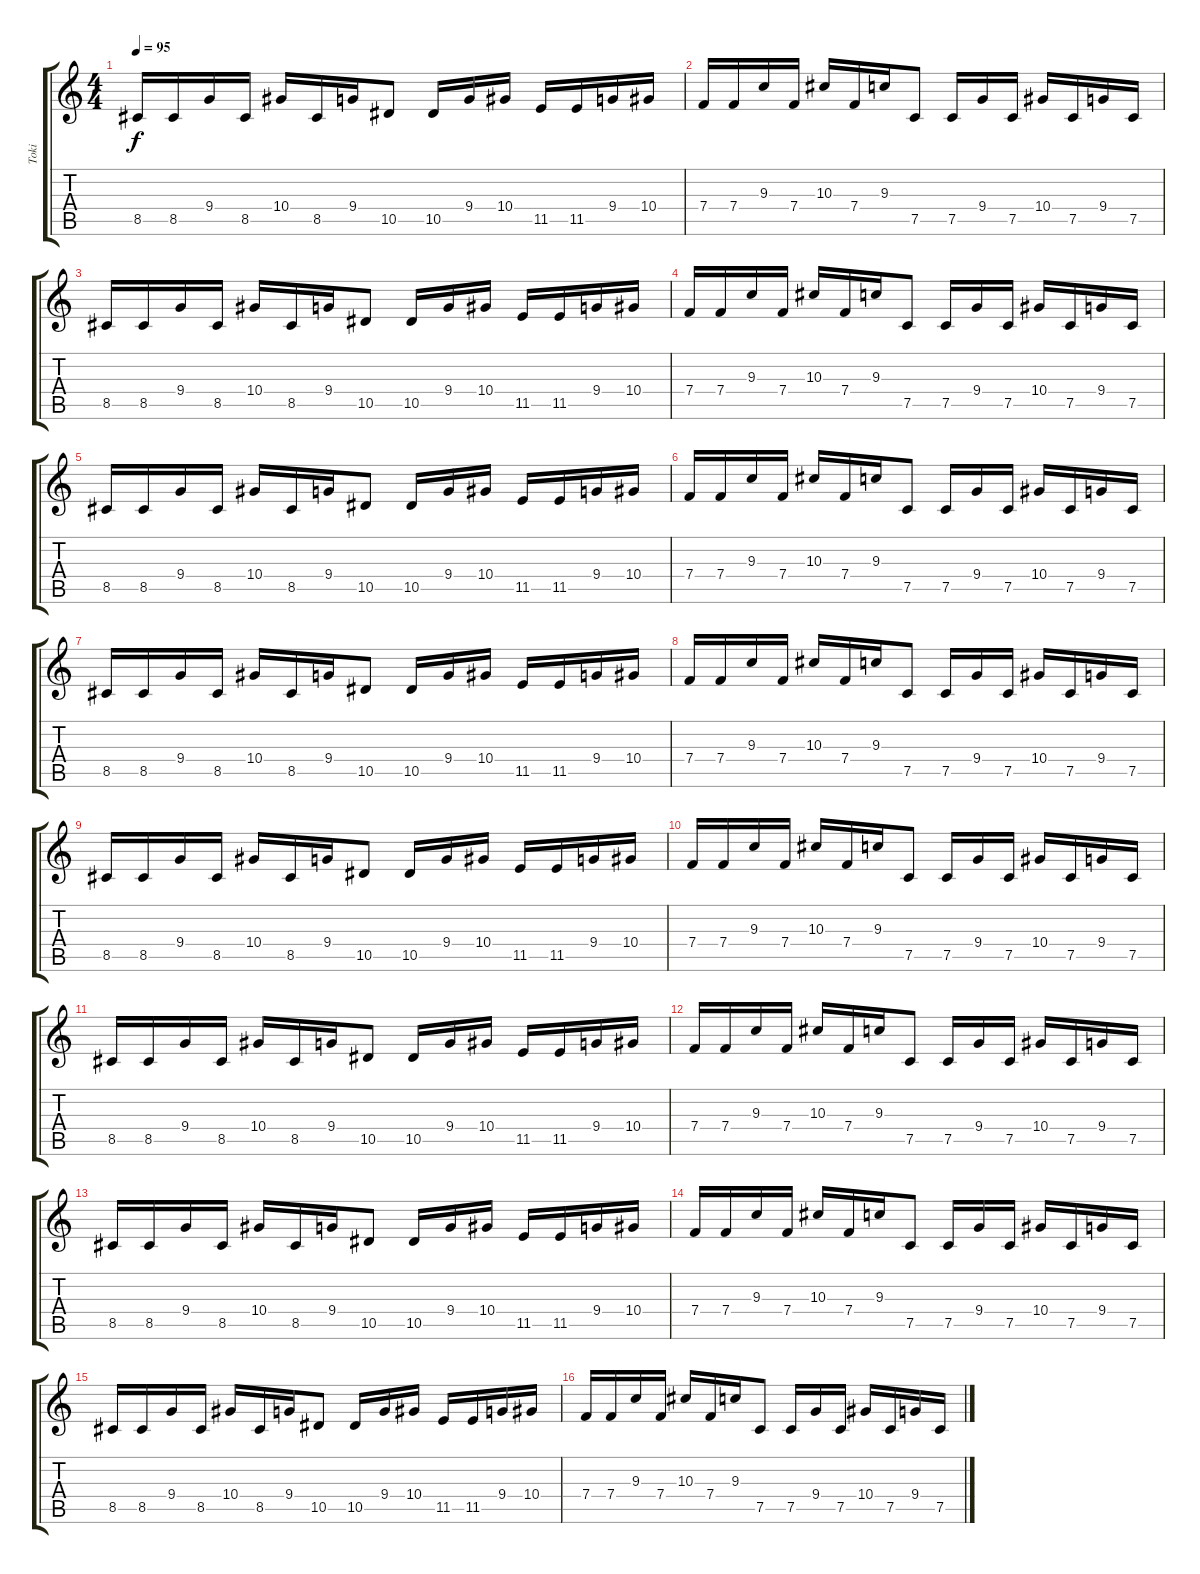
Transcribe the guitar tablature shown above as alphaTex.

\track ("Toki" "Toki") {instrument distortionguitar}
\staff {score tabs}
\tuning (C4 G3 Eb3 Bb2 F2 C2) {hide}
\ts (4 4)
\tempo 95
\clef g2
\ks c
8.5.16{dy f} 8.5.16 9.4.16 8.5.16 10.4.16 8.5.16 9.4.16 10.5.8 10.5.16 9.4.16 10.4.16 11.5.16 11.5.16 9.4.16 10.4.16 |
7.4.16 7.4.16 9.3.16 7.4.16 10.3.16 7.4.16 9.3.16 7.5.8 7.5.16 9.4.16 7.5.16 10.4.16 7.5.16 9.4.16 7.5.16 |
8.5.16 8.5.16 9.4.16 8.5.16 10.4.16 8.5.16 9.4.16 10.5.8 10.5.16 9.4.16 10.4.16 11.5.16 11.5.16 9.4.16 10.4.16 |
7.4.16 7.4.16 9.3.16 7.4.16 10.3.16 7.4.16 9.3.16 7.5.8 7.5.16 9.4.16 7.5.16 10.4.16 7.5.16 9.4.16 7.5.16 |
8.5.16 8.5.16 9.4.16 8.5.16 10.4.16 8.5.16 9.4.16 10.5.8 10.5.16 9.4.16 10.4.16 11.5.16 11.5.16 9.4.16 10.4.16 |
7.4.16 7.4.16 9.3.16 7.4.16 10.3.16 7.4.16 9.3.16 7.5.8 7.5.16 9.4.16 7.5.16 10.4.16 7.5.16 9.4.16 7.5.16 |
8.5.16 8.5.16 9.4.16 8.5.16 10.4.16 8.5.16 9.4.16 10.5.8 10.5.16 9.4.16 10.4.16 11.5.16 11.5.16 9.4.16 10.4.16 |
7.4.16 7.4.16 9.3.16 7.4.16 10.3.16 7.4.16 9.3.16 7.5.8 7.5.16 9.4.16 7.5.16 10.4.16 7.5.16 9.4.16 7.5.16 |
8.5.16 8.5.16 9.4.16 8.5.16 10.4.16 8.5.16 9.4.16 10.5.8 10.5.16 9.4.16 10.4.16 11.5.16 11.5.16 9.4.16 10.4.16 |
7.4.16 7.4.16 9.3.16 7.4.16 10.3.16 7.4.16 9.3.16 7.5.8 7.5.16 9.4.16 7.5.16 10.4.16 7.5.16 9.4.16 7.5.16 |
8.5.16 8.5.16 9.4.16 8.5.16 10.4.16 8.5.16 9.4.16 10.5.8 10.5.16 9.4.16 10.4.16 11.5.16 11.5.16 9.4.16 10.4.16 |
7.4.16{volume 6} 7.4.16 9.3.16 7.4.16 10.3.16 7.4.16 9.3.16 7.5.8 7.5.16 9.4.16 7.5.16 10.4.16 7.5.16 9.4.16 7.5.16 |
8.5.16 8.5.16 9.4.16 8.5.16 10.4.16 8.5.16 9.4.16 10.5.8 10.5.16 9.4.16 10.4.16 11.5.16 11.5.16 9.4.16 10.4.16 |
7.4.16 7.4.16 9.3.16 7.4.16 10.3.16 7.4.16 9.3.16 7.5.8 7.5.16 9.4.16 7.5.16 10.4.16 7.5.16 9.4.16 7.5.16 |
8.5.16 8.5.16 9.4.16 8.5.16 10.4.16 8.5.16 9.4.16 10.5.8 10.5.16 9.4.16 10.4.16 11.5.16 11.5.16 9.4.16 10.4.16 |
7.4.16{volume 0} 7.4.16 9.3.16 7.4.16 10.3.16 7.4.16 9.3.16 7.5.8 7.5.16 9.4.16 7.5.16 10.4.16 7.5.16 9.4.16 7.5.16
